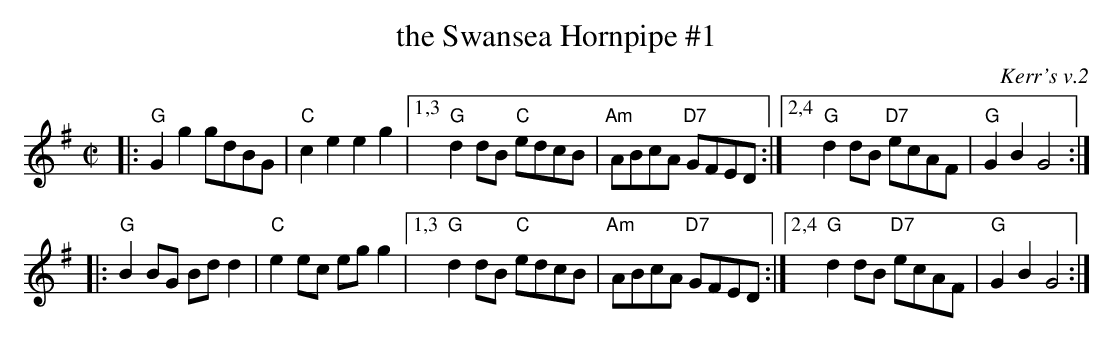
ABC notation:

X:1
T: the Swansea Hornpipe #1
O: Kerr's v.2
M: C|
L: 1/8
K: G
|: "G"G2g2 gdBG | "C"c2e2 e2g2 \
|1,3 "G"d2dB "C"edcB | "Am"ABcA "D7"GFED \
:|2,4 "G"d2dB "D7"ecAF | "G"G2B2 G4 :|
|: "G"B2BG Bdd2 | "C"e2ec egg2 \
|1,3 "G"d2dB "C"edcB | "Am"ABcA "D7"GFED \
:|2,4 "G"d2dB "D7"ecAF | "G"G2B2 G4 :|
